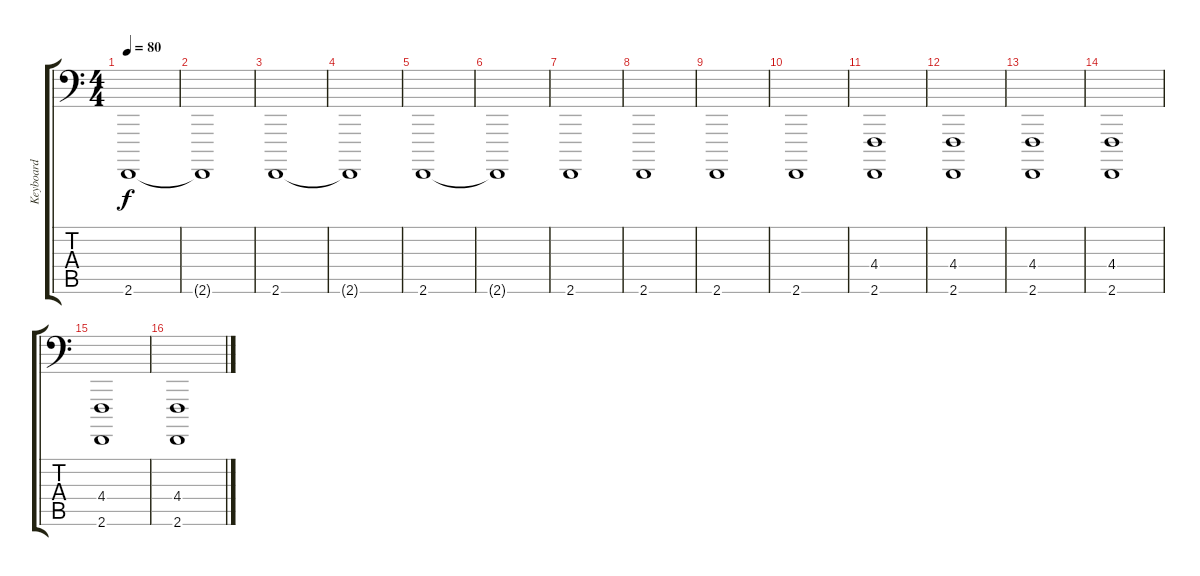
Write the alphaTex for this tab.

\track ("Keyboard" "Keyboard") {instrument stringensemble1}
\staff {score tabs}
\tuning (Eb2 Bb1 Gb1 Db1 Ab0 Eb0) {hide}
\ts (4 4)
\tempo 80
\clef f4
\ks c
2.6.1{dy f instrument stringensemble1} |
2.6{t}.1 |
2.6.1 |
2.6{t}.1 |
2.6.1 |
2.6{t}.1 |
2.6.1 |
2.6.1 |
2.6.1 |
2.6.1 |
(4.4 2.6).1 |
(4.4 2.6).1 |
(4.4 2.6).1 |
(4.4 2.6).1 |
(4.4 2.6).1 |
(4.4 2.6).1
